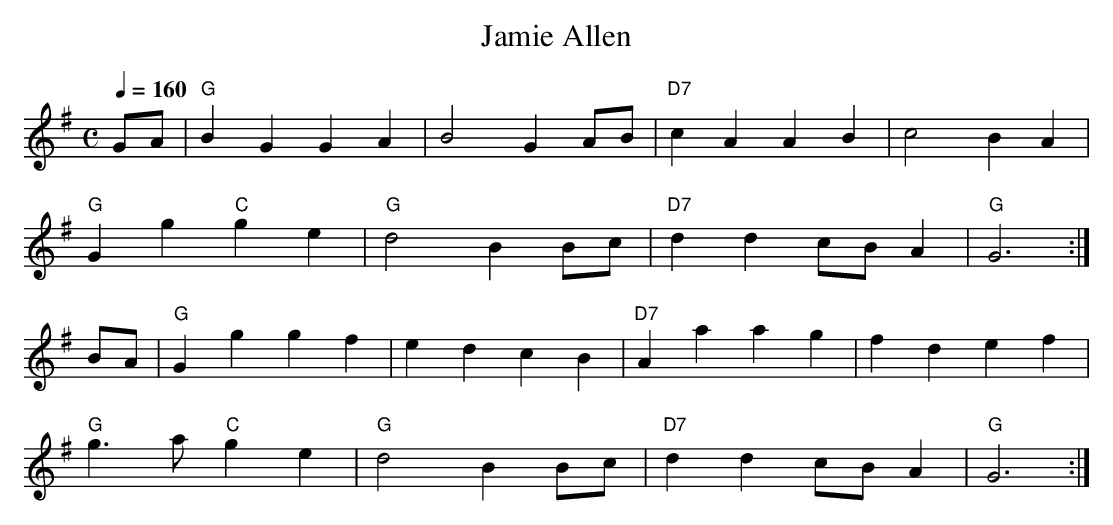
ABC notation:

X:1
T: Jamie Allen
M: C
L: 1/4
Q: 160
K: Gmaj
G/A/ | "G" B G G A | B2 G A/B/ | "D7" c A A B | c2 B A |
"G" G g "C" g e | "G" d2 B B/c/ | "D7" d d c/B/ A | "G" G3 :|
B/A/ | "G" G g g f | e d c B | "D7" A a a g | f d e f |
"G" g>a "C" g e | "G" d2 B B/c/ | "D7" d d c/B/ A | "G" G3 :|
